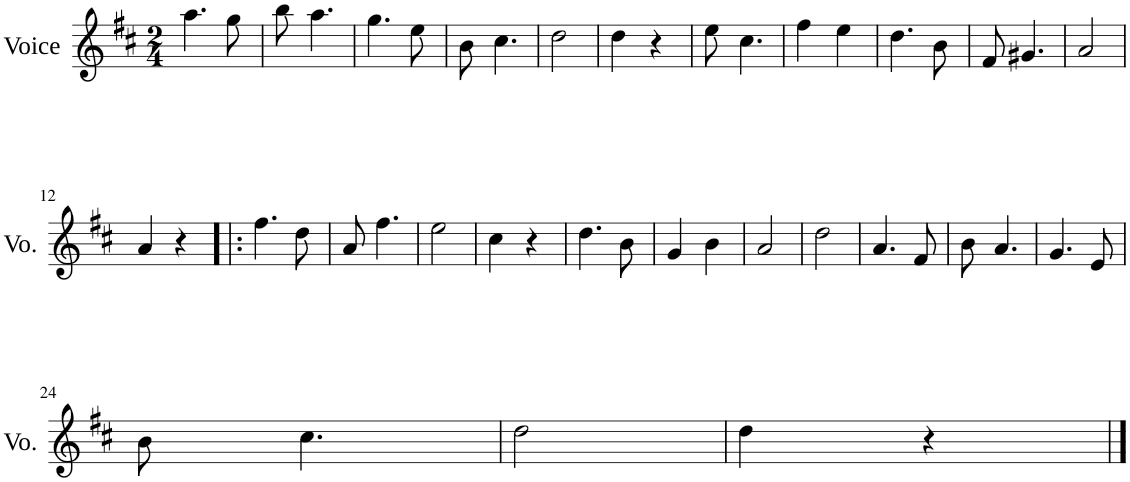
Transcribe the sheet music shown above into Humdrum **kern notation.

**kern
*part1
*staff1
*I"Voice
*I'Vo.
*clefG2
*k[f#c#]
*M2/4
=1
4.aa\
8gg\
=2
8bb\
4.aa\
=3
4.gg\
8ee\
=4
8b\
4.cc#\
=5
2dd\
=6
4dd\
4r
=7
8ee\
4.cc#\
=8
4ff#\
4ee\
=9
4.dd\
8b\
=10
8f#/
4.g#X/
=11
2a/
!!LO:LB:g=z
=12
4a/
4r
=13!|:
4.ff#\
8dd\
=14
8a/
4.ff#\
=15
2ee\
=16
4cc#\
4r
=17
4.dd\
8b\
=18
4g/
4b\
=19
2a/
=20
2dd\
=21
4.a/
8f#/
=22
8b\
4.a/
=23
4.g/
8e/
!!LO:LB:g=z
=24
8b\
4.cc#\
=25
2dd\
=26
4dd\
4r
==
*-
